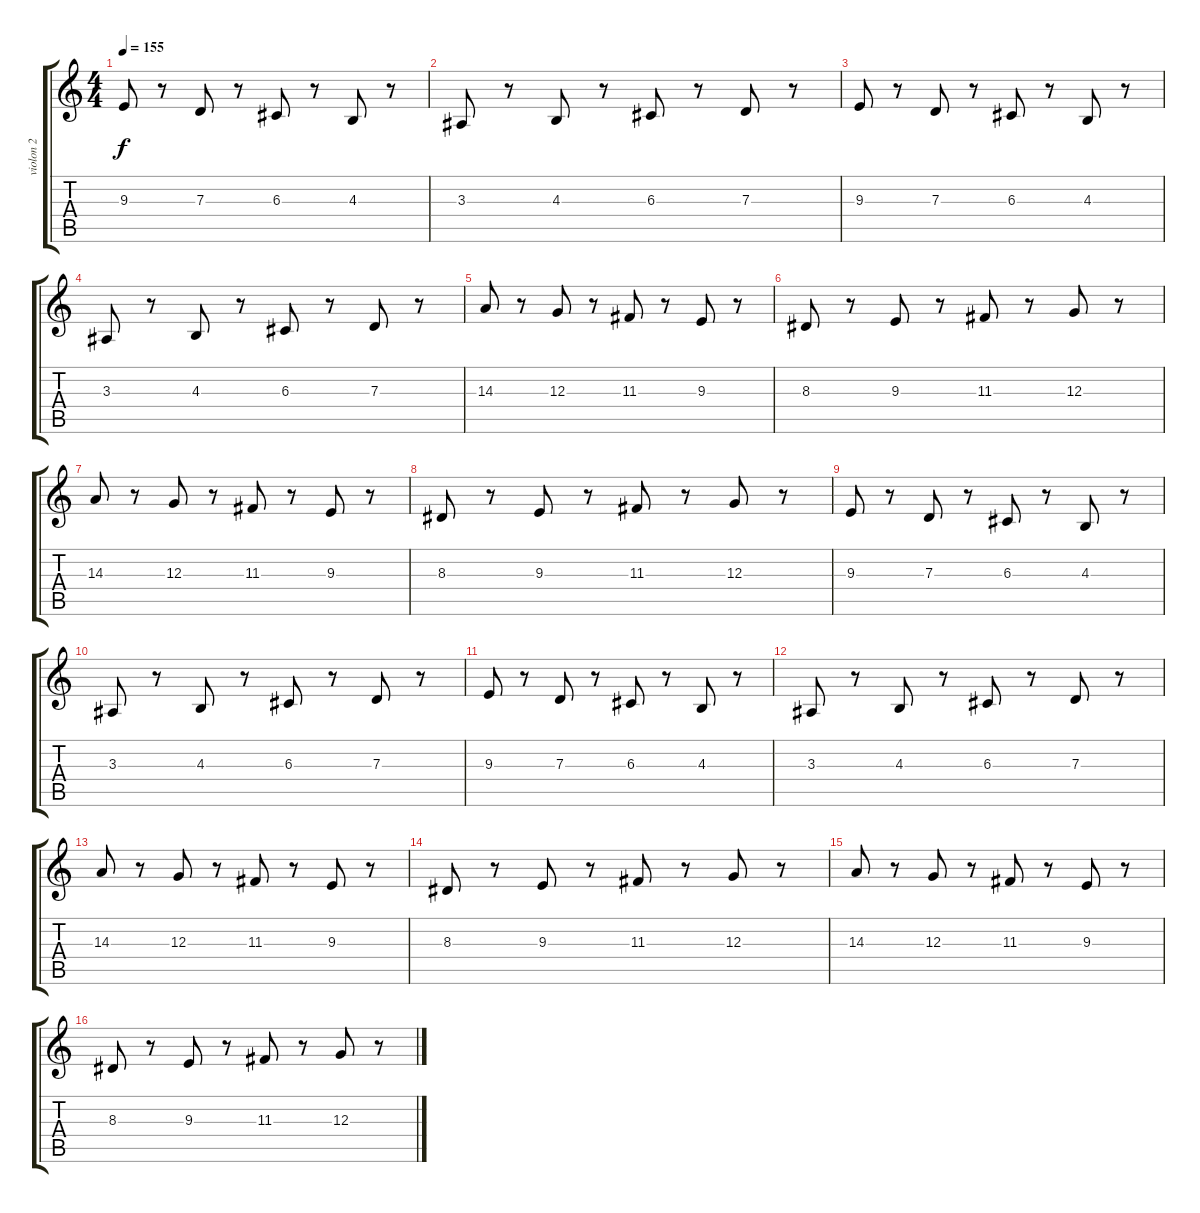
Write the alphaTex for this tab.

\track ("violon 2" "violon 2") {instrument violin}
\staff {score tabs}
\tuning (E4 B3 G3 D3 A2 E2) {hide}
\ts (4 4)
\tempo 155
\clef g2
\ks c
9.3.8{dy f instrument violin} r.8 7.3.8 r.8 6.3.8 r.8 4.3.8 r.8 |
3.3.8 r.8 4.3.8 r.8 6.3.8 r.8 7.3.8 r.8 |
9.3.8 r.8 7.3.8 r.8 6.3.8 r.8 4.3.8 r.8 |
3.3.8 r.8 4.3.8 r.8 6.3.8 r.8 7.3.8 r.8 |
14.3.8 r.8 12.3.8 r.8 11.3.8 r.8 9.3.8 r.8 |
8.3.8 r.8 9.3.8 r.8 11.3.8 r.8 12.3.8 r.8 |
14.3.8 r.8 12.3.8 r.8 11.3.8 r.8 9.3.8 r.8 |
8.3.8 r.8 9.3.8 r.8 11.3.8 r.8 12.3.8 r.8 |
9.3.8 r.8 7.3.8 r.8 6.3.8 r.8 4.3.8 r.8 |
3.3.8 r.8 4.3.8 r.8 6.3.8 r.8 7.3.8 r.8 |
9.3.8 r.8 7.3.8 r.8 6.3.8 r.8 4.3.8 r.8 |
3.3.8 r.8 4.3.8 r.8 6.3.8 r.8 7.3.8 r.8 |
14.3.8 r.8 12.3.8 r.8 11.3.8 r.8 9.3.8 r.8 |
8.3.8 r.8 9.3.8 r.8 11.3.8 r.8 12.3.8 r.8 |
14.3.8 r.8 12.3.8 r.8 11.3.8 r.8 9.3.8 r.8 |
8.3.8 r.8 9.3.8 r.8 11.3.8 r.8 12.3.8 r.8
